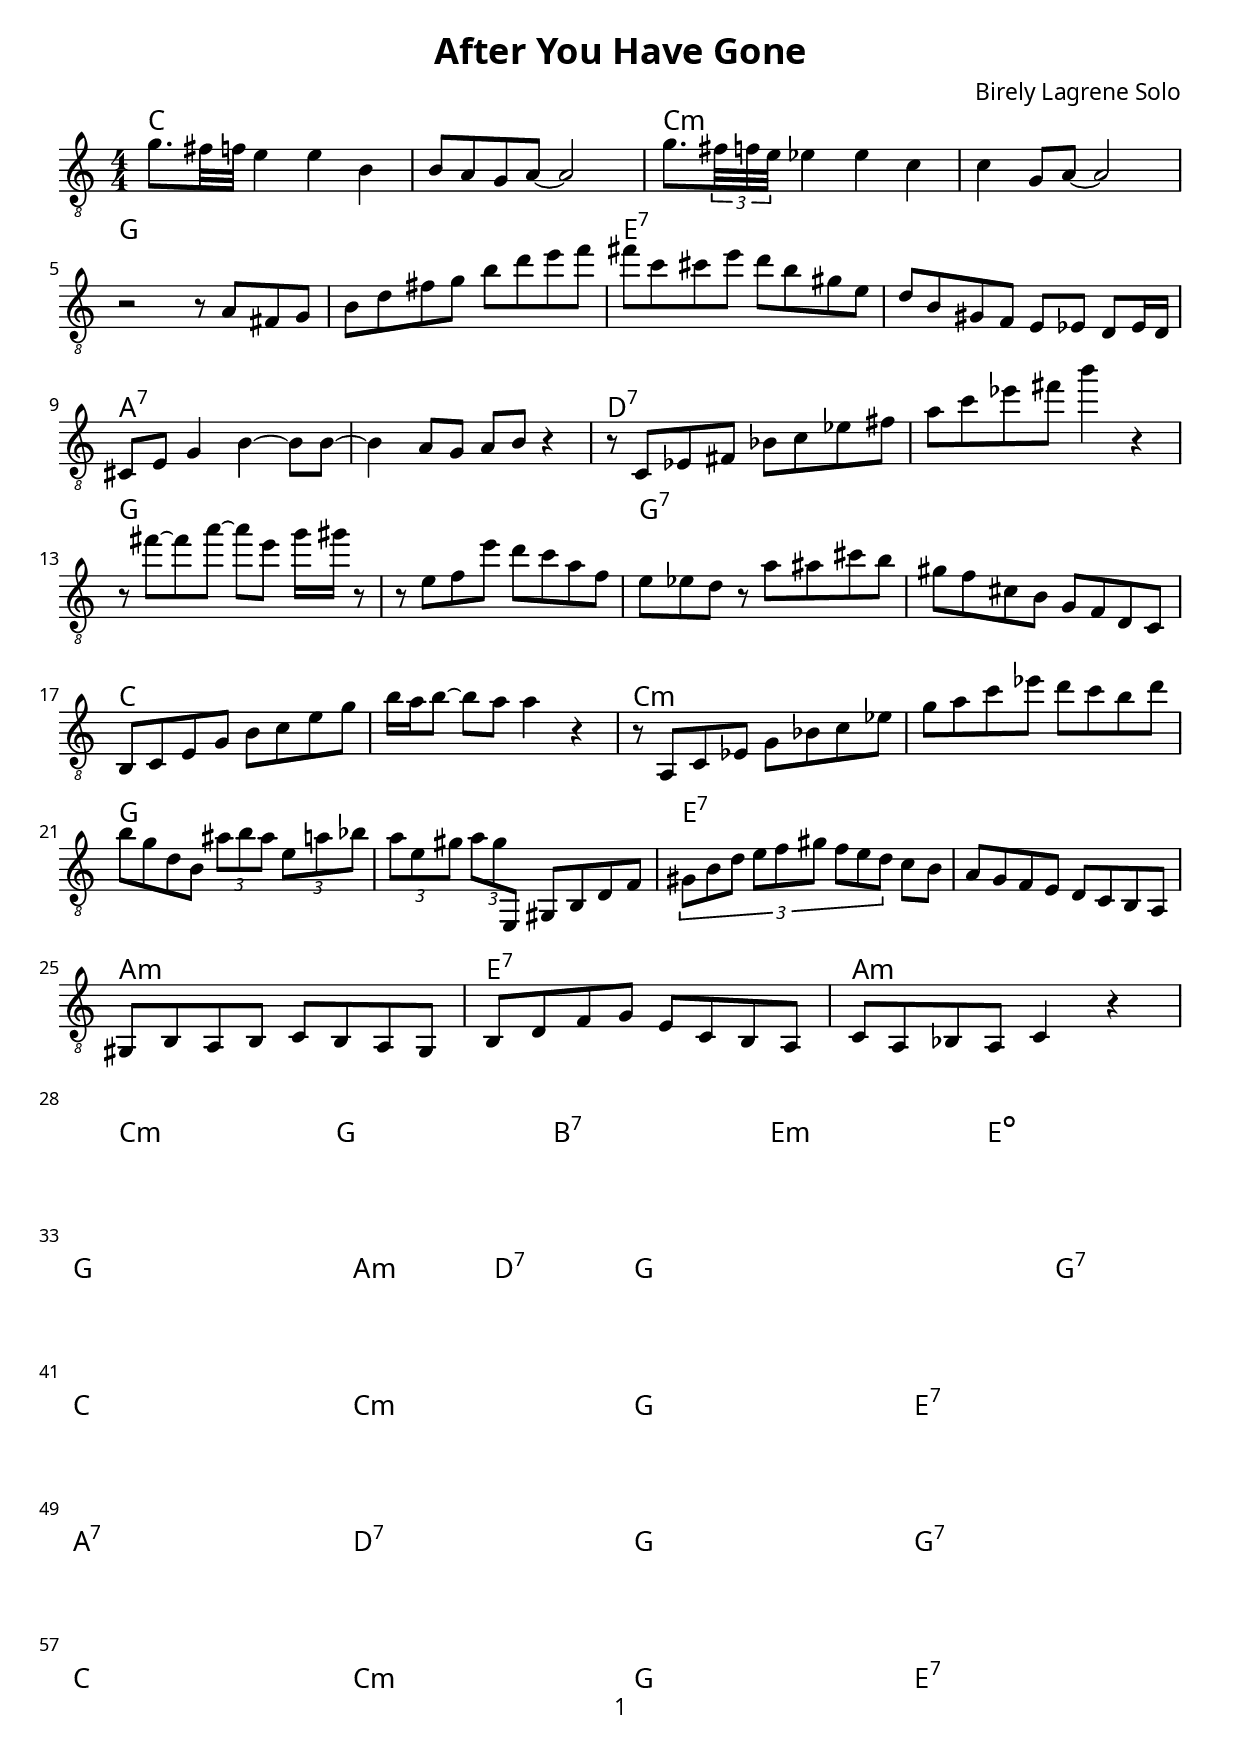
% {{{ PARAMETRI
  myTitle = "After You Have Gone"
  mySubTitle = "Birely Lagrene Solo"
  myKey = \key c \major
  myTime = \time 4/4 
  myTempo =  #(ly:make-moment 190 4)
% }}}

% INTESTAZIONE {{{
\version "2.18.2"

\header {
  title = \myTitle
  composer = \mySubTitle
}

\paper{
  print-first-page-number = ##t
  oddHeaderMarkup = \markup \null
  evenHeaderMarkup = \markup \null
  oddFooterMarkup = \markup {
    \fill-line {
      \on-the-fly \print-page-number-check-first
      \fromproperty #'page:page-number-string
    }
  }
  evenFooterMarkup = \oddFooterMarkup
  #(set-global-staff-size 10)
  myStaffSize = #20
  fonts = #(make-pango-font-tree
  "FontAwesome"
  "FontAwesome"
  "FontAwesome"
  (/ myStaffSize 20))
}

global = {
  \myKey
  \numericTimeSignature
  \myTime
  \set Score.markFormatter = #format-mark-box-alphabet
}
\layout { indent = #0 }
%}}}

% {{{ TEMA
  temaSolo = {
    g'8. fis32 f32 e4 e b | b8 a g a~ a2 | g'8. \tuplet 3/2 16 {fis32 f32 e} ees4 ees c | c4 g8 a~ a2 |
    r2 r8 a8 fis g | b d fis g b d e f | fis c cis e d b gis e | d b gis f e es d ees16 d |
    cis8 e g4 b4~ b8 b8~ | b4 a8 g a b r4 | r8 c,8 ees fis bes c ees fis | a c ees fis b4 r4 |
    r8 fis~ fis a~ a e g16 gis r8 | r8 e, f e' d c a f | e ees d r8 a' ais cis b | gis f cis b g f d c |
    b8 c e g b c e g | b16 a b8~ b a a4 r4 | r8 a,, c ees g bes c ees | g a c ees d c b d |
    b g d b \tuplet 3/2 {ais'8 b ais} \tuplet 3/2 {e8 a bes} | 
    \tuplet 3/2 {a8 e gis} \tuplet 3/2 {a8 gis e,,} gis8 b d f | 
    \tuplet 3/2 {gis8 b d e f gis f e d} c8 b | a g f e d c b a |
    gis b a b c b a gis | b d f g e c b a | c a bes a c4 r4 |
  }
% }}}

% {{{ ACCORDI
  accordiA = \chordmode{
    c1 | c1: | c1:m | c1:m | g1 | g1 | e1:7 | e1:7 | \break
    a1:7 | a1:7 | d1:7 | d1:7 | g1 | g1 | g1:7 | g1:7 | \break
    c1 | c1: | c1:m | c1:m | g1 | g1 | e1:7 | e1:7 | \break
    a1:m | e1:7 | a1:m | c1:m | g1 | b1:7 | e1:m | e1:dim | \break
    g1 | g1 | a1:m | d1:7 | g1 | g1 | g1 | g1:7 | \break
  }
% }}}

% SCORE {{{
tema = \relative c' {
  \temaSolo \break
}

chordsPart ={
  \new ChordNames {
    \set chordChanges = ##t
    \accordiA
    \accordiA
  }
}

temaPart = \new Staff \with {
  instrumentName = ""
  midiInstrument = "piano"
} { \clef "treble_8" \global \tema }

scoreContent = << 
  \chordsPart
  \temaPart
>>
%}}}

% {{{ BOOKS
  \book{
    \bookOutputSuffix "C"
    \score {
      \scoreContent
      \layout {}
      \midi { \context { \Score tempoWholesPerMinute = #(ly:make-moment 190 4) } }
    }
  }
% }}}
